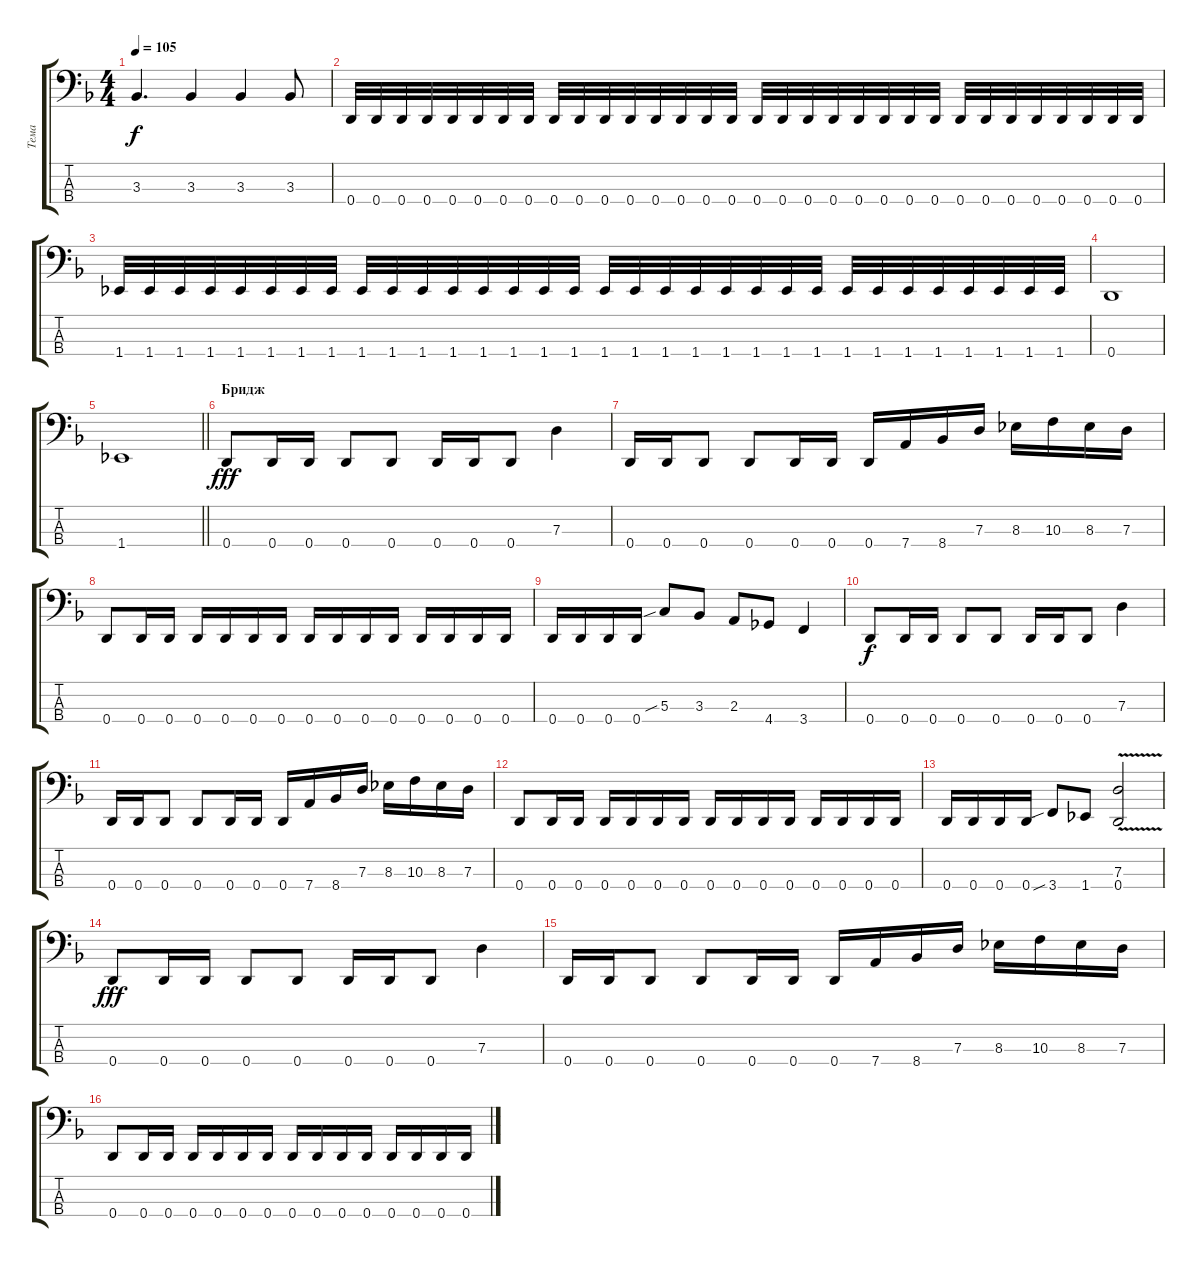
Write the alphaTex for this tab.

\track ("Тема" "Тема") {instrument electricbassfinger}
\staff {score tabs}
\tuning (F2 C2 G1 D1) {hide}
\ts (4 4)
\tempo 105
\clef f4
\ks dminor
3.3.4{d dy f} 3.3.4 3.3.4 3.3.8 |
0.4.32 0.4.32 0.4.32 0.4.32 0.4.32 0.4.32 0.4.32 0.4.32 0.4.32 0.4.32 0.4.32 0.4.32 0.4.32 0.4.32 0.4.32 0.4.32 0.4.32 0.4.32 0.4.32 0.4.32 0.4.32 0.4.32 0.4.32 0.4.32 0.4.32 0.4.32 0.4.32 0.4.32 0.4.32 0.4.32 0.4.32 0.4.32 |
1.4.32 1.4.32 1.4.32 1.4.32 1.4.32 1.4.32 1.4.32 1.4.32 1.4.32 1.4.32 1.4.32 1.4.32 1.4.32 1.4.32 1.4.32 1.4.32 1.4.32 1.4.32 1.4.32 1.4.32 1.4.32 1.4.32 1.4.32 1.4.32 1.4.32 1.4.32 1.4.32 1.4.32 1.4.32 1.4.32 1.4.32 1.4.32 |
0.4.1 |
\barLineRight lightlight
1.4.1 |
\section ("" "Бридж")
0.4.8{dy fff} 0.4.16 0.4.16 0.4.8 0.4.8 0.4.16 0.4.16 0.4.8 7.3.4 |
0.4.16 0.4.16 0.4.8 0.4.8 0.4.16 0.4.16 0.4.16 7.4.16 8.4.16 7.3.16 8.3.16 10.3.16 8.3.16 7.3.16 |
0.4.8 0.4.16 0.4.16 0.4.16 0.4.16 0.4.16 0.4.16 0.4.16 0.4.16 0.4.16 0.4.16 0.4.16 0.4.16 0.4.16 0.4.16 |
0.4.16 0.4.16 0.4.16 0.4.16 5.3{sib}.8 3.3.8 2.3.8 4.4.8 3.4.4 |
0.4.8{dy f} 0.4.16 0.4.16 0.4.8 0.4.8 0.4.16 0.4.16 0.4.8 7.3.4 |
0.4.16 0.4.16 0.4.8 0.4.8 0.4.16 0.4.16 0.4.16 7.4.16 8.4.16 7.3.16 8.3.16 10.3.16 8.3.16 7.3.16 |
0.4.8 0.4.16 0.4.16 0.4.16 0.4.16 0.4.16 0.4.16 0.4.16 0.4.16 0.4.16 0.4.16 0.4.16 0.4.16 0.4.16 0.4.16 |
0.4.16 0.4.16 0.4.16 0.4.16 3.4{sib}.8 1.4.8 (7.3{v} 0.4).2 |
0.4.8{dy fff} 0.4.16 0.4.16 0.4.8 0.4.8 0.4.16 0.4.16 0.4.8 7.3.4 |
0.4.16 0.4.16 0.4.8 0.4.8 0.4.16 0.4.16 0.4.16 7.4.16 8.4.16 7.3.16 8.3.16 10.3.16 8.3.16 7.3.16 |
0.4.8 0.4.16 0.4.16 0.4.16 0.4.16 0.4.16 0.4.16 0.4.16 0.4.16 0.4.16 0.4.16 0.4.16 0.4.16 0.4.16 0.4.16
